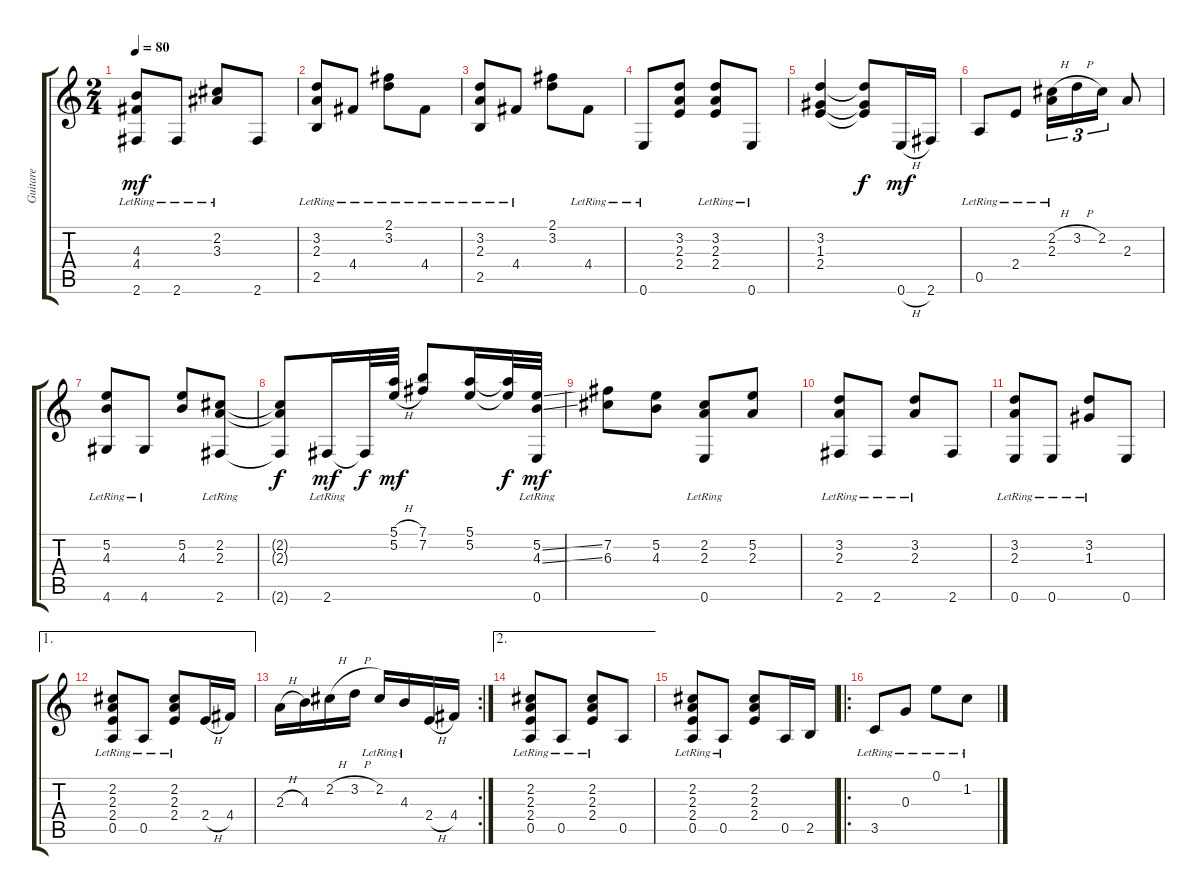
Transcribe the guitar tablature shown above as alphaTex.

\track ("Guitare" "Guitare") {instrument acousticguitarnylon}
\staff {score tabs}
\tuning (E4 B3 G3 D3 A2 E2) {hide}
\ts (2 4)
\tempo 80
\clef g2
\ks c
(4.3{lr} 4.4{lr} 2.6).8{dy mf} 2.6{lr}.8 (2.2{lr} 3.3{lr}).8 2.6.8 |
(3.2{lr} 2.3{lr} 2.5{lr}).8 4.4{lr}.8 (2.1{lr} 3.2{lr}).8 4.4{lr}.8 |
(3.2{lr} 2.3{lr} 2.5{lr}).8 4.4{lr}.8 (2.1 3.2).8 4.4{lr}.8 |
0.6{lr}.8 (3.2 2.3 2.4).8 (3.2{lr} 2.3{lr} 2.4{lr}).8 0.6{lr}.8 |
(3.2 1.3 2.4).4 (3.2{t} 1.3{t} 2.4{t}).8{dy f} 0.6{h}.16{dy mf} 2.6.16 |
0.5{lr}.8 2.4{lr}.8 (2.2{h} 2.3{lr}).16{tu (3 2)} 3.2{h}.16{tu (3 2)} 2.2.16{tu (3 2)} 2.3.8 |
(5.2{lr} 4.3{lr} 4.6).8 4.6{lr}.8 (5.2 4.3).8 (2.2{lr} 2.3{lr} 2.6{lr}).8 |
(2.2{t} 2.3{t} 2.6{t}).8{dy f} 2.6{lr}.16{dy mf} 2.6{t}.32{dy f} (5.1{h} 5.2{h}).32{dy mf} (7.1 7.2).8 (5.1 5.2).16 (5.1{t} 5.2{t}).32{dy f} (5.2{ss} 4.3{ss} 0.6{lr}).32{dy mf} |
(7.2 6.3).8 (5.2 4.3).8 (2.2 2.3 0.6{lr}).8 (5.2 2.3).8 |
(3.2{lr} 2.3{lr} 2.6).8 2.6{lr}.8 (3.2{lr} 2.3{lr}).8 2.6.8 |
(3.2{lr} 2.3{lr} 0.6).8 0.6{lr}.8 (3.2{lr} 1.3{lr}).8 0.6.8 |
\ae 1
(2.2{lr} 2.3{lr} 2.4{lr} 0.5).8 0.5{lr}.8 (2.2{lr} 2.3{lr} 2.4{lr}).8 2.4{h}.16 4.4.16 |
\rc 2
2.3{h}.16 4.3.16 2.2{h}.16 3.2{h}.16 2.2{lr}.16 4.3{lr}.16 2.4{h}.16 4.4.16 |
\ae 2
(2.2{lr} 2.3{lr} 2.4{lr} 0.5).8 0.5{lr}.8 (2.2{lr} 2.3{lr} 2.4{lr}).8 0.5.8 |
(2.2{lr} 2.3{lr} 2.4{lr} 0.5).8 0.5{lr}.8 (2.2 2.3 2.4).8 0.5.16 2.5.16 |
\ro
3.5{lr}.8 0.3{lr}.8 0.1{lr}.8 1.2{lr}.8
